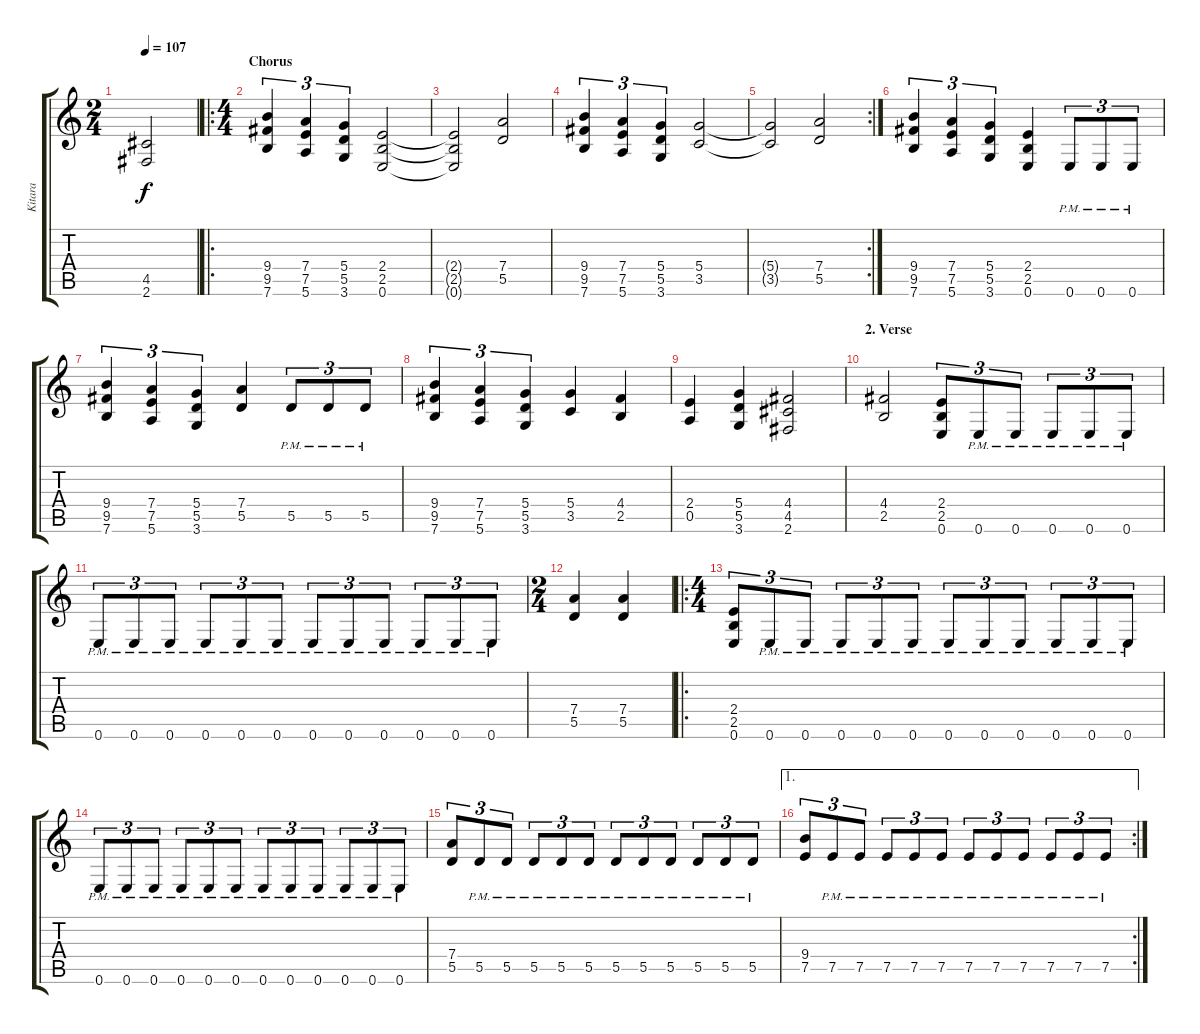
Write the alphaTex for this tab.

\track ("Kitara" "Kitara") {instrument overdrivenguitar}
\staff {score tabs}
\tuning (E4 B3 G3 D3 A2 E2) {hide}
\ts (2 4)
\tempo 107
\clef g2
\ks c
(4.5 2.6).2{dy f} |
\ro
\ts (4 4)
\section ("" "Chorus")
(9.4 9.5 7.6).4{tu (3 2)} (7.4 7.5 5.6).4{tu (3 2)} (5.4 5.5 3.6).4{tu (3 2)} (2.4 2.5 0.6).2 |
(2.4{t} 2.5{t} 0.6{t}).2 (7.4 5.5).2 |
(9.4 9.5 7.6).4{tu (3 2)} (7.4 7.5 5.6).4{tu (3 2)} (5.4 5.5 3.6).4{tu (3 2)} (5.4 3.5).2 |
\rc 2
(5.4{t} 3.5{t}).2 (7.4 5.5).2 |
(9.4 9.5 7.6).4{tu (3 2)} (7.4 7.5 5.6).4{tu (3 2)} (5.4 5.5 3.6).4{tu (3 2)} (2.4 2.5 0.6).4 0.6{pm}.8{tu (3 2)} 0.6{pm}.8{tu (3 2)} 0.6{pm}.8{tu (3 2)} |
(9.4 9.5 7.6).4{tu (3 2)} (7.4 7.5 5.6).4{tu (3 2)} (5.4 5.5 3.6).4{tu (3 2)} (7.4 5.5).4 5.5{pm}.8{tu (3 2)} 5.5{pm}.8{tu (3 2)} 5.5{pm}.8{tu (3 2)} |
(9.4 9.5 7.6).4{tu (3 2)} (7.4 7.5 5.6).4{tu (3 2)} (5.4 5.5 3.6).4{tu (3 2)} (5.4 3.5).4 (4.4 2.5).4 |
(2.4 0.5).4 (5.4 5.5 3.6).4 (4.4 4.5 2.6).2 |
\section ("" "2. Verse")
(4.4 2.5).2 (2.4 2.5 0.6).8{tu (3 2)} 0.6{pm}.8{tu (3 2)} 0.6{pm}.8{tu (3 2)} 0.6{pm}.8{tu (3 2)} 0.6{pm}.8{tu (3 2)} 0.6{pm}.8{tu (3 2)} |
0.6{pm}.8{tu (3 2)} 0.6{pm}.8{tu (3 2)} 0.6{pm}.8{tu (3 2)} 0.6{pm}.8{tu (3 2)} 0.6{pm}.8{tu (3 2)} 0.6{pm}.8{tu (3 2)} 0.6{pm}.8{tu (3 2)} 0.6{pm}.8{tu (3 2)} 0.6{pm}.8{tu (3 2)} 0.6{pm}.8{tu (3 2)} 0.6{pm}.8{tu (3 2)} 0.6{pm}.8{tu (3 2)} |
\ts (2 4)
(7.4 5.5).4 (7.4 5.5).4 |
\ro
\ts (4 4)
(2.4 2.5 0.6).8{tu (3 2)} 0.6{pm}.8{tu (3 2)} 0.6{pm}.8{tu (3 2)} 0.6{pm}.8{tu (3 2)} 0.6{pm}.8{tu (3 2)} 0.6{pm}.8{tu (3 2)} 0.6{pm}.8{tu (3 2)} 0.6{pm}.8{tu (3 2)} 0.6{pm}.8{tu (3 2)} 0.6{pm}.8{tu (3 2)} 0.6{pm}.8{tu (3 2)} 0.6{pm}.8{tu (3 2)} |
0.6{pm}.8{tu (3 2)} 0.6{pm}.8{tu (3 2)} 0.6{pm}.8{tu (3 2)} 0.6{pm}.8{tu (3 2)} 0.6{pm}.8{tu (3 2)} 0.6{pm}.8{tu (3 2)} 0.6{pm}.8{tu (3 2)} 0.6{pm}.8{tu (3 2)} 0.6{pm}.8{tu (3 2)} 0.6{pm}.8{tu (3 2)} 0.6{pm}.8{tu (3 2)} 0.6{pm}.8{tu (3 2)} |
(7.4 5.5).8{tu (3 2)} 5.5{pm}.8{tu (3 2)} 5.5{pm}.8{tu (3 2)} 5.5{pm}.8{tu (3 2)} 5.5{pm}.8{tu (3 2)} 5.5{pm}.8{tu (3 2)} 5.5{pm}.8{tu (3 2)} 5.5{pm}.8{tu (3 2)} 5.5{pm}.8{tu (3 2)} 5.5{pm}.8{tu (3 2)} 5.5{pm}.8{tu (3 2)} 5.5{pm}.8{tu (3 2)} |
\ae 1
\rc 2
(9.4 7.5).8{tu (3 2)} 7.5{pm}.8{tu (3 2)} 7.5{pm}.8{tu (3 2)} 7.5{pm}.8{tu (3 2)} 7.5{pm}.8{tu (3 2)} 7.5{pm}.8{tu (3 2)} 7.5{pm}.8{tu (3 2)} 7.5{pm}.8{tu (3 2)} 7.5{pm}.8{tu (3 2)} 7.5{pm}.8{tu (3 2)} 7.5{pm}.8{tu (3 2)} 7.5{pm}.8{tu (3 2)}
